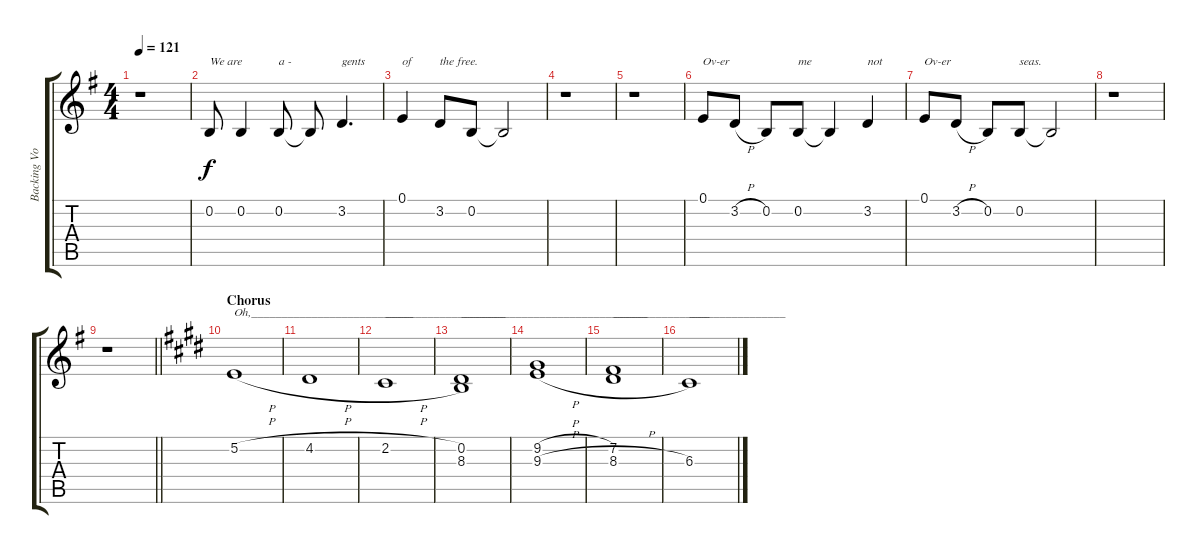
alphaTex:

\track ("Backing Vocals" "Backing Vo") {instrument altosax}
\staff {score tabs}
\tuning (E4 B3 G3 D3 A2 E2) {hide}
\ts (4 4)
\tempo 121
\clef g2
\ks g
r.1{dy f} |
0.2.8{txt "We are"} 0.2.4 0.2.8{txt "a - "} 0.2{t}.8 3.2.4{d txt "gents"} |
0.1.4{txt "of"} 3.2.8{txt "the free."} 0.2.8 0.2{t}.2 |
r.1 |
r.1 |
0.1.8{txt "Ov-er"} 3.2{h}.8 0.2.8 0.2.8{txt "me"} 0.2{t}.4 3.2.4{txt "not"} |
0.1.8{txt "Ov-er"} 3.2{h}.8 0.2.8 0.2.8{txt "seas."} 0.2{t}.2 |
r.1 |
\barLineRight lightlight
r.1 |
\section ("" "Chorus")
\ks e
5.2{h}.1{txt "Oh,___________________________"} |
4.2{h}.1 |
2.2{h}.1{txt "____________________"} |
(0.2 8.3).1{txt "_______________________________"} |
(9.2{h} 9.3{h}).1 |
(7.2 8.3{h}).1{txt "________________"} |
6.3{h}.1{txt "________________"}
